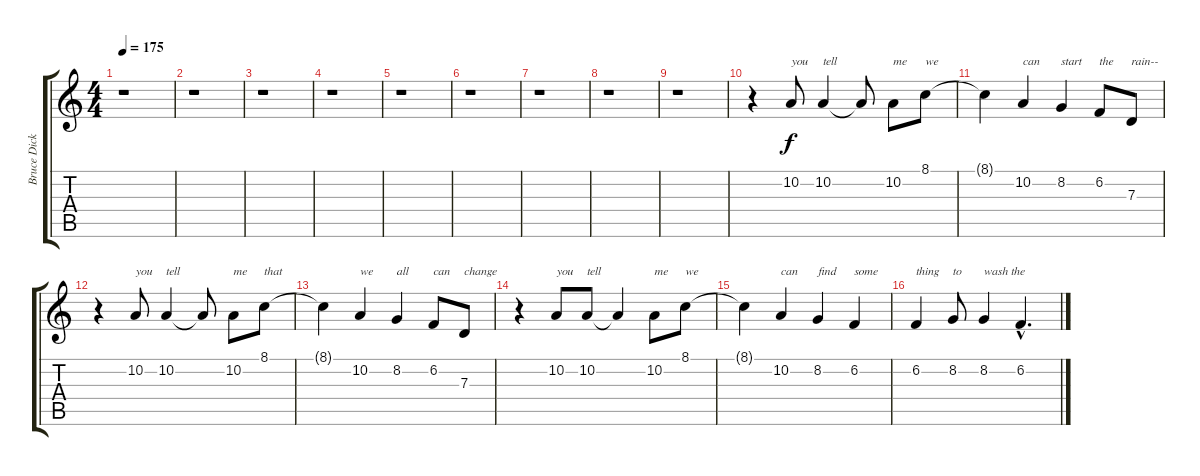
\track ("Bruce Dickinson" "Bruce Dick") {instrument sopranosax}
\staff {score tabs}
\tuning (E4 B3 G3 D3 A2 E2) {hide}
\ts (4 4)
\tempo 175
\clef g2
\ks c
r.1{dy f} |
r.1 |
r.1 |
r.1 |
r.1 |
r.1 |
r.1 |
r.1 |
r.1 |
r.4 10.2.8{txt "you "} 10.2.4{txt "tell"} 10.2{t}.8 10.2.8{txt "me"} 8.1.8{txt "we"} |
8.1{t}.4 10.2.4{txt "can"} 8.2.4{txt "start"} 6.2.8{txt "the "} 7.3.8{txt "rain--"} |
r.4 10.2.8{txt "you "} 10.2.4{txt "tell"} 10.2{t}.8 10.2.8{txt "me"} 8.1.8{txt "that"} |
8.1{t}.4 10.2.4{txt "we"} 8.2.4{txt "all"} 6.2.8{txt "can "} 7.3.8{txt "change"} |
r.4 10.2.8{txt "you"} 10.2.8{txt "tell"} 10.2{t}.4 10.2.8{txt "me"} 8.1.8{txt "we"} |
8.1{t}.4 10.2.4{txt "can"} 8.2.4{txt "find"} 6.2.4{txt "some"} |
6.2.4{txt "thing"} 8.2.8{txt "to"} 8.2.4{txt "wash the"} 6.2{hac}.4{d}
